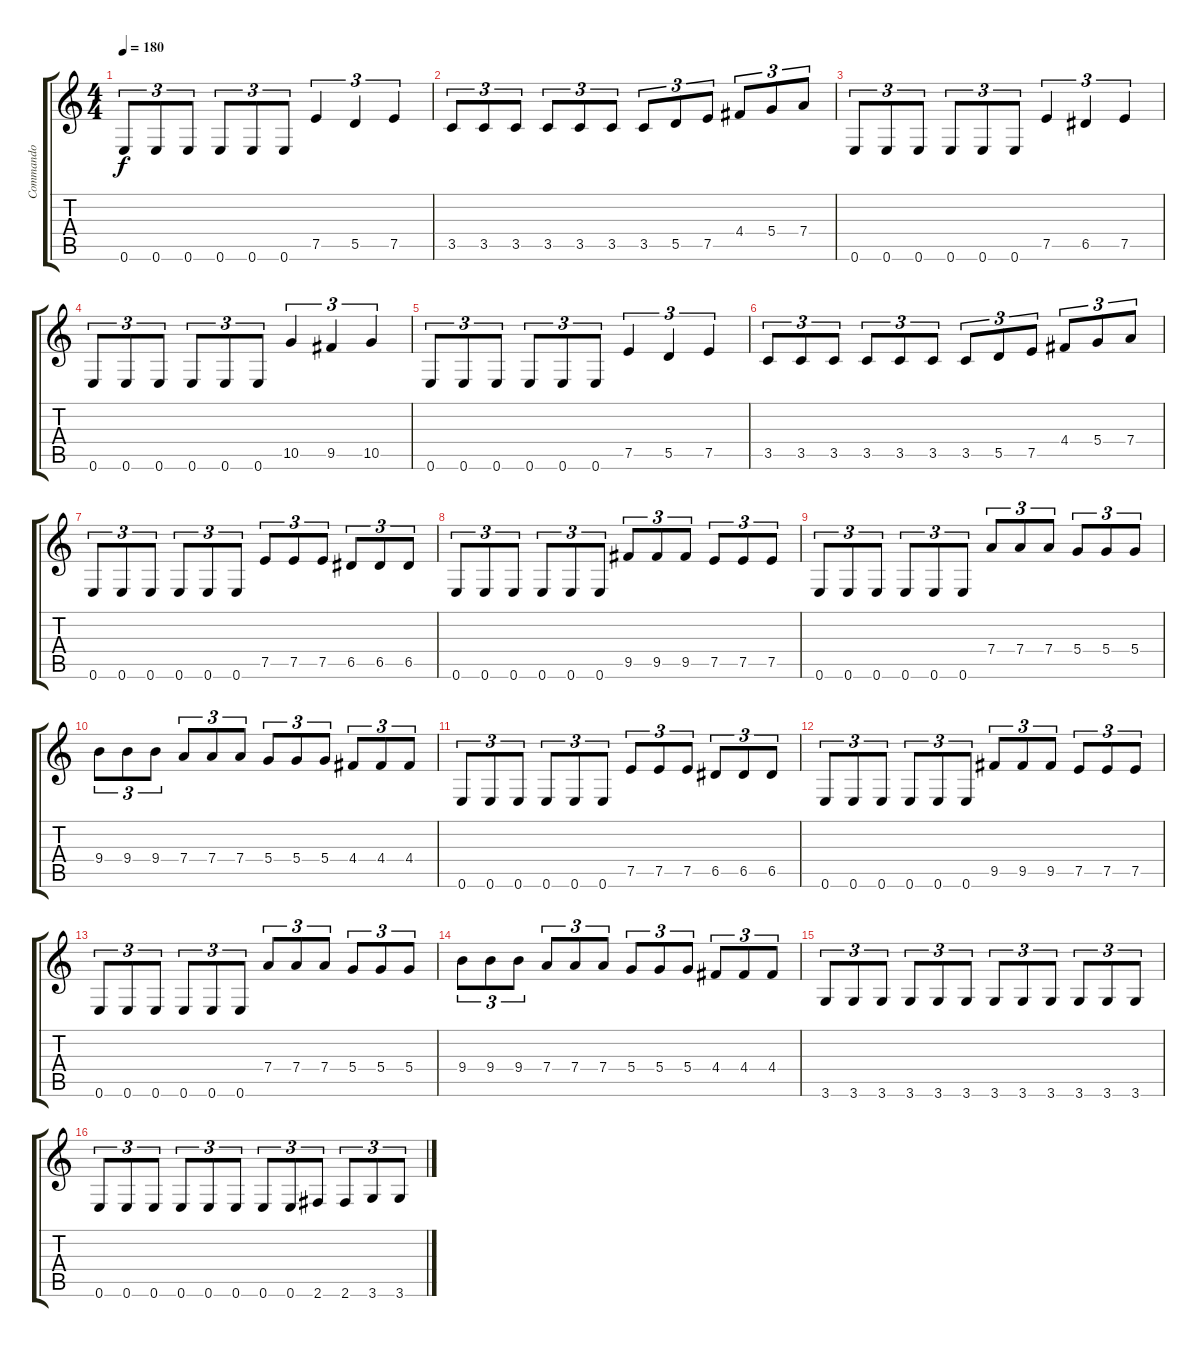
\track ("Commando" "Commando") {instrument distortionguitar}
\staff {score tabs}
\tuning (E4 B3 G3 D3 A2 E2) {hide}
\ts (4 4)
\tempo 180
\clef g2
\ks c
0.6.8{tu (3 2) dy f} 0.6.8{tu (3 2)} 0.6.8{tu (3 2)} 0.6.8{tu (3 2)} 0.6.8{tu (3 2)} 0.6.8{tu (3 2)} 7.5.4{tu (3 2)} 5.5.4{tu (3 2)} 7.5.4{tu (3 2)} |
3.5.8{tu (3 2)} 3.5.8{tu (3 2)} 3.5.8{tu (3 2)} 3.5.8{tu (3 2)} 3.5.8{tu (3 2)} 3.5.8{tu (3 2)} 3.5.8{tu (3 2)} 5.5.8{tu (3 2)} 7.5.8{tu (3 2)} 4.4.8{tu (3 2)} 5.4.8{tu (3 2)} 7.4.8{tu (3 2)} |
0.6.8{tu (3 2)} 0.6.8{tu (3 2)} 0.6.8{tu (3 2)} 0.6.8{tu (3 2)} 0.6.8{tu (3 2)} 0.6.8{tu (3 2)} 7.5.4{tu (3 2)} 6.5.4{tu (3 2)} 7.5.4{tu (3 2)} |
0.6.8{tu (3 2)} 0.6.8{tu (3 2)} 0.6.8{tu (3 2)} 0.6.8{tu (3 2)} 0.6.8{tu (3 2)} 0.6.8{tu (3 2)} 10.5.4{tu (3 2)} 9.5.4{tu (3 2)} 10.5.4{tu (3 2)} |
0.6.8{tu (3 2)} 0.6.8{tu (3 2)} 0.6.8{tu (3 2)} 0.6.8{tu (3 2)} 0.6.8{tu (3 2)} 0.6.8{tu (3 2)} 7.5.4{tu (3 2)} 5.5.4{tu (3 2)} 7.5.4{tu (3 2)} |
3.5.8{tu (3 2)} 3.5.8{tu (3 2)} 3.5.8{tu (3 2)} 3.5.8{tu (3 2)} 3.5.8{tu (3 2)} 3.5.8{tu (3 2)} 3.5.8{tu (3 2)} 5.5.8{tu (3 2)} 7.5.8{tu (3 2)} 4.4.8{tu (3 2)} 5.4.8{tu (3 2)} 7.4.8{tu (3 2)} |
0.6.8{tu (3 2)} 0.6.8{tu (3 2)} 0.6.8{tu (3 2)} 0.6.8{tu (3 2)} 0.6.8{tu (3 2)} 0.6.8{tu (3 2)} 7.5.8{tu (3 2)} 7.5.8{tu (3 2)} 7.5.8{tu (3 2)} 6.5.8{tu (3 2)} 6.5.8{tu (3 2)} 6.5.8{tu (3 2)} |
0.6.8{tu (3 2)} 0.6.8{tu (3 2)} 0.6.8{tu (3 2)} 0.6.8{tu (3 2)} 0.6.8{tu (3 2)} 0.6.8{tu (3 2)} 9.5.8{tu (3 2)} 9.5.8{tu (3 2)} 9.5.8{tu (3 2)} 7.5.8{tu (3 2)} 7.5.8{tu (3 2)} 7.5.8{tu (3 2)} |
0.6.8{tu (3 2)} 0.6.8{tu (3 2)} 0.6.8{tu (3 2)} 0.6.8{tu (3 2)} 0.6.8{tu (3 2)} 0.6.8{tu (3 2)} 7.4.8{tu (3 2)} 7.4.8{tu (3 2)} 7.4.8{tu (3 2)} 5.4.8{tu (3 2)} 5.4.8{tu (3 2)} 5.4.8{tu (3 2)} |
9.4.8{tu (3 2)} 9.4.8{tu (3 2)} 9.4.8{tu (3 2)} 7.4.8{tu (3 2)} 7.4.8{tu (3 2)} 7.4.8{tu (3 2)} 5.4.8{tu (3 2)} 5.4.8{tu (3 2)} 5.4.8{tu (3 2)} 4.4.8{tu (3 2)} 4.4.8{tu (3 2)} 4.4.8{tu (3 2)} |
0.6.8{tu (3 2)} 0.6.8{tu (3 2)} 0.6.8{tu (3 2)} 0.6.8{tu (3 2)} 0.6.8{tu (3 2)} 0.6.8{tu (3 2)} 7.5.8{tu (3 2)} 7.5.8{tu (3 2)} 7.5.8{tu (3 2)} 6.5.8{tu (3 2)} 6.5.8{tu (3 2)} 6.5.8{tu (3 2)} |
0.6.8{tu (3 2)} 0.6.8{tu (3 2)} 0.6.8{tu (3 2)} 0.6.8{tu (3 2)} 0.6.8{tu (3 2)} 0.6.8{tu (3 2)} 9.5.8{tu (3 2)} 9.5.8{tu (3 2)} 9.5.8{tu (3 2)} 7.5.8{tu (3 2)} 7.5.8{tu (3 2)} 7.5.8{tu (3 2)} |
0.6.8{tu (3 2)} 0.6.8{tu (3 2)} 0.6.8{tu (3 2)} 0.6.8{tu (3 2)} 0.6.8{tu (3 2)} 0.6.8{tu (3 2)} 7.4.8{tu (3 2)} 7.4.8{tu (3 2)} 7.4.8{tu (3 2)} 5.4.8{tu (3 2)} 5.4.8{tu (3 2)} 5.4.8{tu (3 2)} |
9.4.8{tu (3 2)} 9.4.8{tu (3 2)} 9.4.8{tu (3 2)} 7.4.8{tu (3 2)} 7.4.8{tu (3 2)} 7.4.8{tu (3 2)} 5.4.8{tu (3 2)} 5.4.8{tu (3 2)} 5.4.8{tu (3 2)} 4.4.8{tu (3 2)} 4.4.8{tu (3 2)} 4.4.8{tu (3 2)} |
3.6.8{tu (3 2)} 3.6.8{tu (3 2)} 3.6.8{tu (3 2)} 3.6.8{tu (3 2)} 3.6.8{tu (3 2)} 3.6.8{tu (3 2)} 3.6.8{tu (3 2)} 3.6.8{tu (3 2)} 3.6.8{tu (3 2)} 3.6.8{tu (3 2)} 3.6.8{tu (3 2)} 3.6.8{tu (3 2)} |
0.6.8{tu (3 2)} 0.6.8{tu (3 2)} 0.6.8{tu (3 2)} 0.6.8{tu (3 2)} 0.6.8{tu (3 2)} 0.6.8{tu (3 2)} 0.6.8{tu (3 2)} 0.6.8{tu (3 2)} 2.6.8{tu (3 2)} 2.6.8{tu (3 2)} 3.6.8{tu (3 2)} 3.6.8{tu (3 2)}
